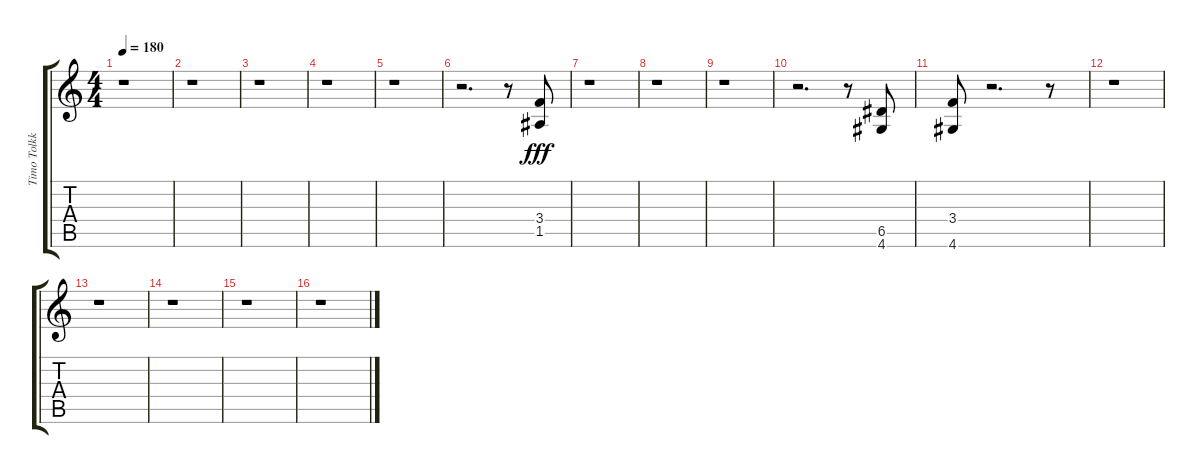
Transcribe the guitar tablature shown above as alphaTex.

\track ("Timo Tolkki" "Timo Tolkk") {instrument overdrivenguitar}
\staff {score tabs}
\tuning (E4 B3 G3 D3 A2 E2) {hide}
\ts (4 4)
\tempo 180
\clef g2
\ks c
r.1{dy fff instrument overdrivenguitar} |
r.1 |
r.1 |
r.1 |
r.1 |
r.2{d} r.8 (3.4 1.5).8 |
r.1 |
r.1 |
r.1 |
r.2{d} r.8 (6.5 4.6).8 |
(3.4 4.6).8 r.2{d} r.8 |
r.1 |
r.1 |
r.1 |
r.1 |
r.1
